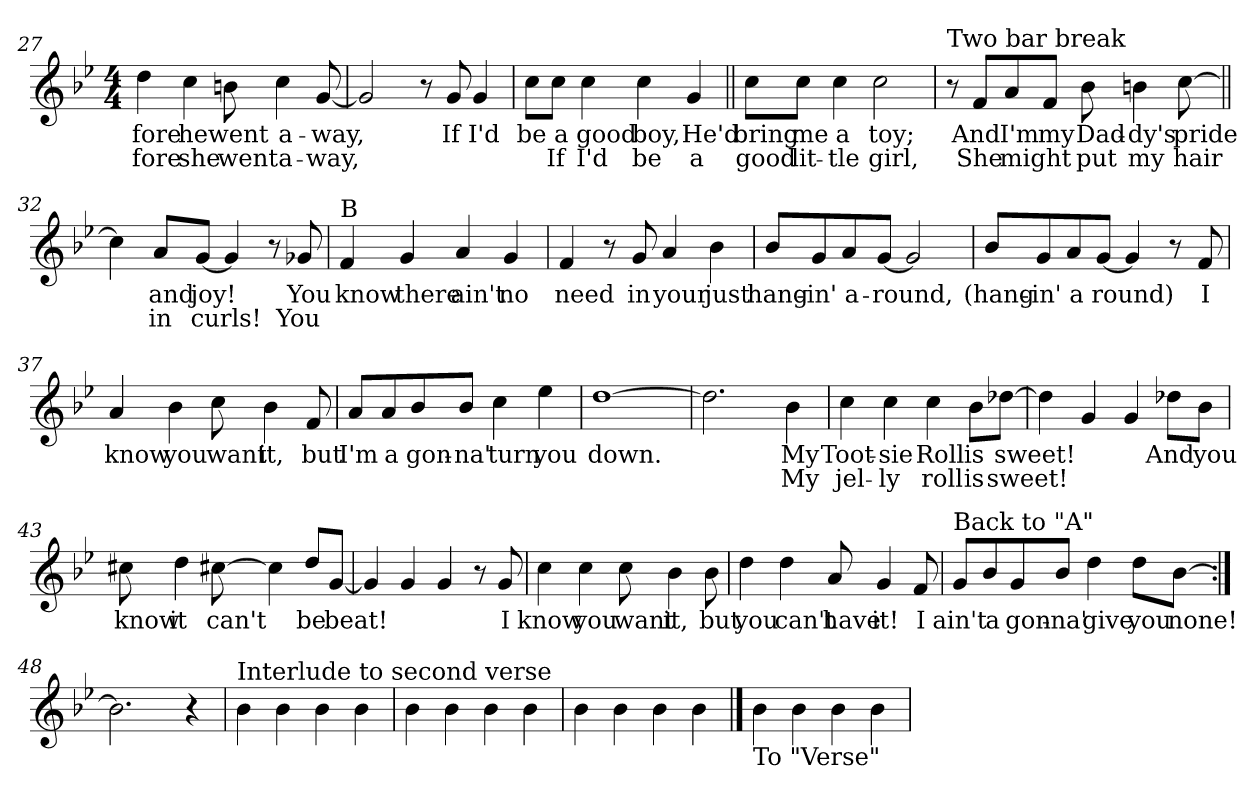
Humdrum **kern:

**kern	**text	**text
*part1	*part1	*part1
*staff1	*staff1	*staff1
*clefG2	*	*
*k[b-e-]	*	*
*B-:	*	*
*M4/4	*	*
=27	=27	=27
4dd\	-fore	-fore
4cc\	he	she
8bn\	went	went
4cc\	a-	a-
[8g/	-way,	-way,
=28	=28	=28
2g/]	.	.
8r	.	.
8g/	If	.
4g/	I'd	.
!!LO:PB:g=z
=29	=29	=29
8cc\L	be	.
8cc\J	a	If
4cc\	good	I'd
4cc\	boy,	be
4g/	He'd	a
=30||	=30||	=30||
8cc\L	bring	good
8cc\J	me	lit-
4cc\	a	-tle
2cc\	toy;	girl,
=31	=31	=31
!LO:TX:a:t=Two bar break	!	!
8r	.	.
8f/L	And	She
8a/	I'm	might
8f/J	my	.
8b-\	Dad-	put
4bn\	-dy's	my
[8cc\	pride	hair
=32||	=32||	=32||
4cc\]	.	.
8a/L	and	in
[8g/J	joy!	curls!
4g/]	.	.
8r	.	.
8g-X/	You	You
!!LO:LB:g=z
=33	=33	=33
!LO:TX:a:t=B	!	!
4f/	know	.
4g/	there	.
4a/	ain't	.
4g/	no	.
=34	=34	=34
4f/	need	.
8r	.	.
8g/	in	.
4a/	your	.
4b-\	just	.
=35	=35	=35
8b-/L	hang-	.
8g/	-in'	.
8a/	a-	.
[8g/J	-round,	.
2g/]	.	.
=36	=36	=36
8b-/L	(hang-	.
8g/	-in'	.
8a/	a	.
[8g/J	round)	.
4g/]	.	.
8r	.	.
8f/	I	.
!!LO:LB:g=z
=37	=37	=37
4a/	know	.
4b-\	you	.
8cc\	want	.
4b-\	it,	.
8f/	but	.
=38	=38	=38
8a/L	I'm	.
8a/	a	.
8b-/	gon-	.
8b-/J	-na'	.
4cc\	turn	.
4ee-\	you	.
=39	=39	=39
[1dd	down.	.
=40	=40	=40
2.dd\]	.	.
4b-\	My	My
!!LO:LB:g=z
=41	=41	=41
4cc\	Toot-	jel-
4cc\	-sie	-ly
4cc\	Roll	roll
8b-\L	is	is
[8dd-X\J	sweet!	sweet!
=42	=42	=42
4dd-\]	.	.
4g/	.	.
4g/	.	.
8dd-X\L	And	.
8b-\J	you	.
=43	=43	=43
8cc#X\	know	.
4dd\	it	.
[8cc#X\	can't	.
4cc#\]	.	.
8dd/L	be	.
[8g/J	beat!	.
=44	=44	=44
4g/]	.	.
4g/	.	.
4g/	.	.
8r	.	.
8g/	I	.
!!LO:LB:g=z
=45	=45	=45
4cc\	know	.
4cc\	you	.
8cc\	want	.
4b-\	it,	.
8b-\	but	.
=46	=46	=46
4dd\	you	.
4dd\	can't	.
8a/	have	.
4g/	it!	.
8f/	I	.
=47	=47	=47
!LO:TX:a:t=Back to "A"	!	!
8g/L	ain't	.
8b-/	a	.
8g/	gon-	.
8b-/J	-na'	.
4dd\	give	.
8dd\L	you	.
[8b-\J	none!	.
=48:|!	=48:|!	=48:|!
2.b-\]	.	.
4r	.	.
!!LO:LB:g=z
=49	=49	=49
!LO:TX:a:t=Interlude to second verse	!	!
4b-	.	.
4b-	.	.
4b-	.	.
4b-	.	.
=50	=50	=50
4b-	.	.
4b-	.	.
4b-	.	.
4b-	.	.
=51	=51	=51
4b-	.	.
4b-	.	.
4b-	.	.
4b-	.	.
==52	==52	==52
!LO:TX:b:t=To "Verse"	!	!
4b-	.	.
4b-	.	.
4b-	.	.
4b-	.	.
=	=	=
*-	*-	*-
